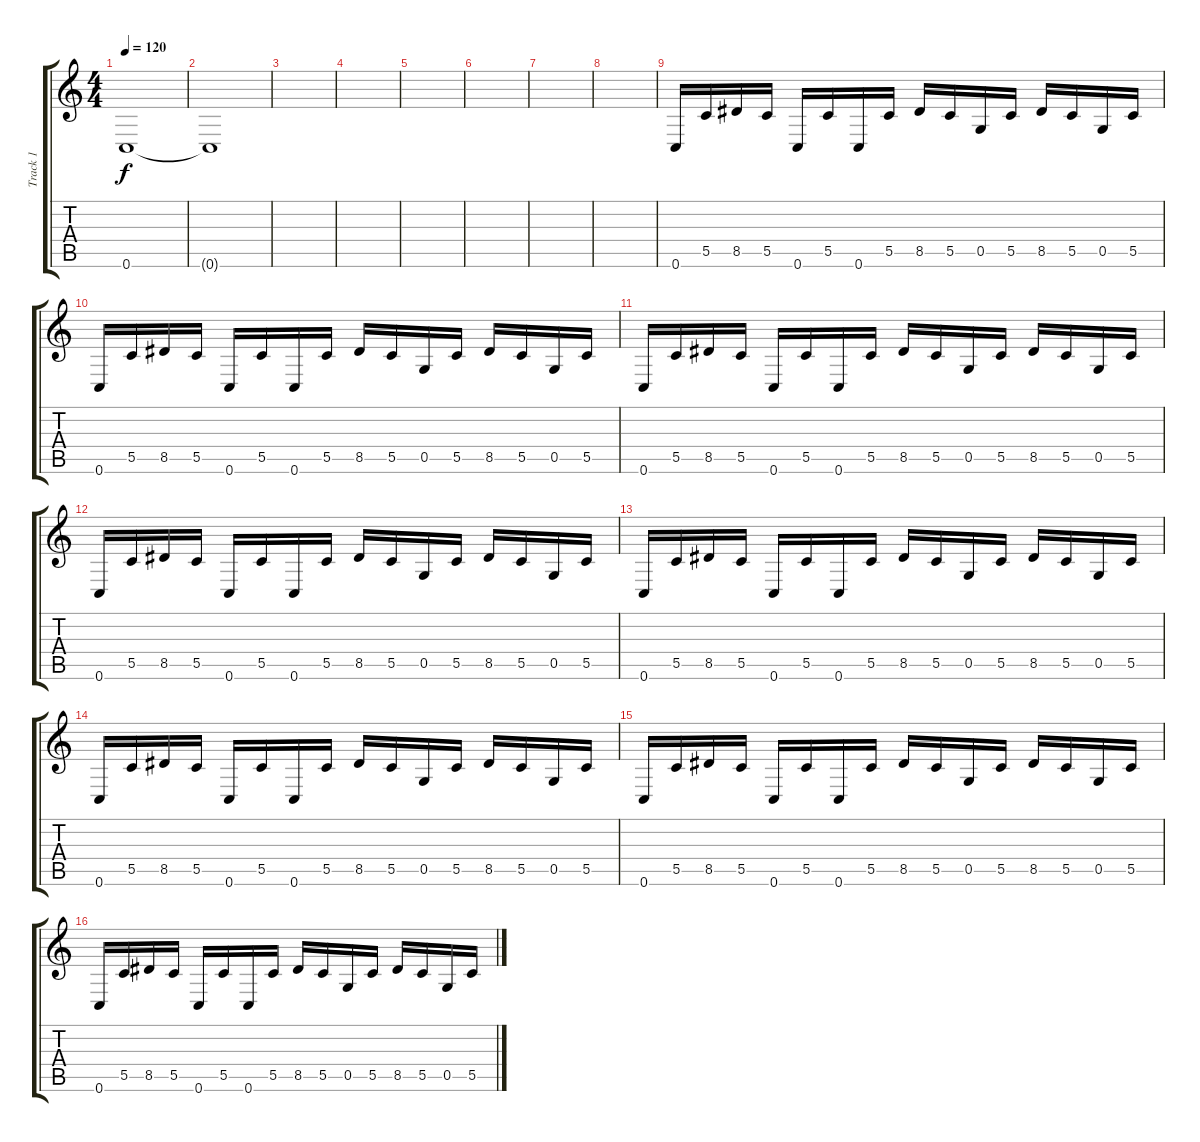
\track ("Track 1" "Track 1") {instrument distortionguitar}
\staff {score tabs}
\tuning (D4 A3 F3 C3 G2 C2) {hide}
\ts (4 4)
\tempo 120
\clef g2
\ks c
0.6.1{dy f} |
0.6{t}.1 |
|
|
|
|
|
|
0.6.16 5.5.16 8.5.16 5.5.16 0.6.16 5.5.16 0.6.16 5.5.16 8.5.16 5.5.16 0.5.16 5.5.16 8.5.16 5.5.16 0.5.16 5.5.16 |
0.6.16 5.5.16 8.5.16 5.5.16 0.6.16 5.5.16 0.6.16 5.5.16 8.5.16 5.5.16 0.5.16 5.5.16 8.5.16 5.5.16 0.5.16 5.5.16 |
0.6.16 5.5.16 8.5.16 5.5.16 0.6.16 5.5.16 0.6.16 5.5.16 8.5.16 5.5.16 0.5.16 5.5.16 8.5.16 5.5.16 0.5.16 5.5.16 |
0.6.16 5.5.16 8.5.16 5.5.16 0.6.16 5.5.16 0.6.16 5.5.16 8.5.16 5.5.16 0.5.16 5.5.16 8.5.16 5.5.16 0.5.16 5.5.16 |
0.6.16 5.5.16 8.5.16 5.5.16 0.6.16 5.5.16 0.6.16 5.5.16 8.5.16 5.5.16 0.5.16 5.5.16 8.5.16 5.5.16 0.5.16 5.5.16 |
0.6.16 5.5.16 8.5.16 5.5.16 0.6.16 5.5.16 0.6.16 5.5.16 8.5.16 5.5.16 0.5.16 5.5.16 8.5.16 5.5.16 0.5.16 5.5.16 |
0.6.16 5.5.16 8.5.16 5.5.16 0.6.16 5.5.16 0.6.16 5.5.16 8.5.16 5.5.16 0.5.16 5.5.16 8.5.16 5.5.16 0.5.16 5.5.16 |
0.6.16 5.5.16 8.5.16 5.5.16 0.6.16 5.5.16 0.6.16 5.5.16 8.5.16 5.5.16 0.5.16 5.5.16 8.5.16 5.5.16 0.5.16 5.5.16
